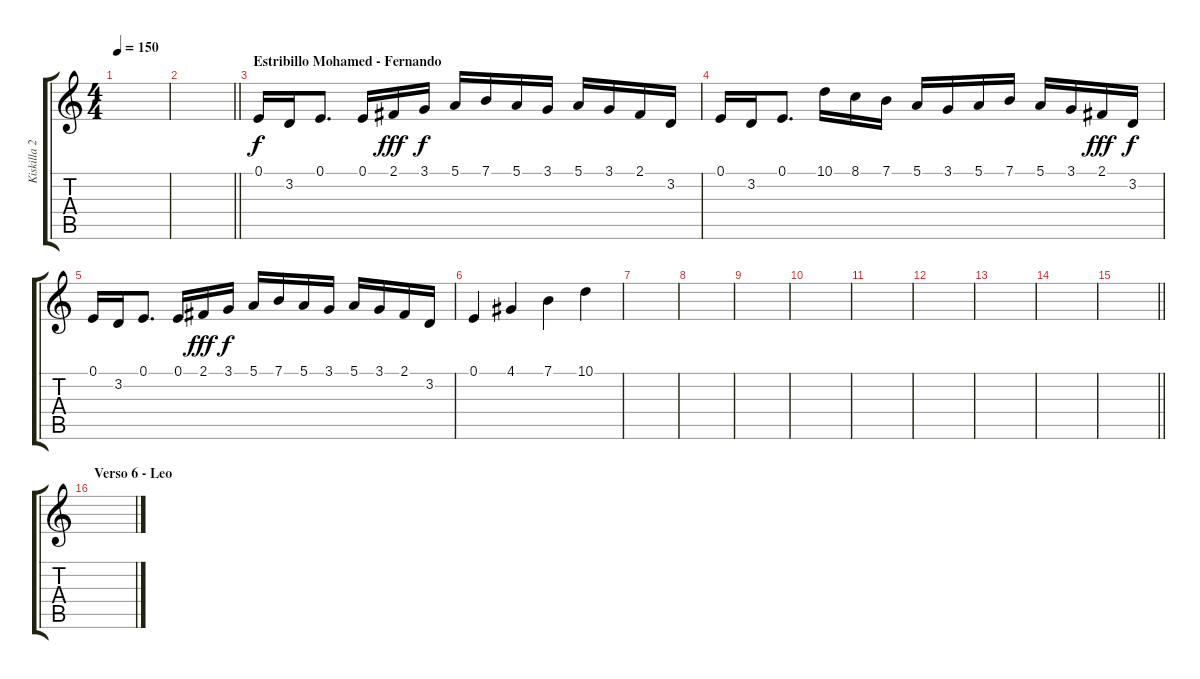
\track ("Kiskilla 2" "Kiskilla 2") {instrument stringensemble1}
\staff {score tabs}
\tuning (E4 B3 G3 D3 A2 E2) {hide}
\ts (4 4)
\tempo 150
\clef g2
\ks c
|
\barLineRight lightlight
|
\section ("" "Estribillo Mohamed - Fernando")
0.1.16{dy f} 3.2.16 0.1.8{d} 0.1.16 2.1.16{dy fff} 3.1.16{dy f} 5.1.16 7.1.16 5.1.16 3.1.16 5.1.16 3.1.16 2.1.16 3.2.16 |
0.1.16 3.2.16 0.1.8{d} 10.1.16 8.1.16 7.1.16 5.1.16 3.1.16 5.1.16 7.1.16 5.1.16 3.1.16 2.1.16{dy fff} 3.2.16{dy f} |
0.1.16 3.2.16 0.1.8{d} 0.1.16 2.1.16{dy fff} 3.1.16{dy f} 5.1.16 7.1.16 5.1.16 3.1.16 5.1.16 3.1.16 2.1.16 3.2.16 |
0.1.4 4.1.4 7.1.4 10.1.4 |
|
|
|
|
|
|
|
|
\barLineRight lightlight
|
\section ("" "Verso 6 - Leo")
